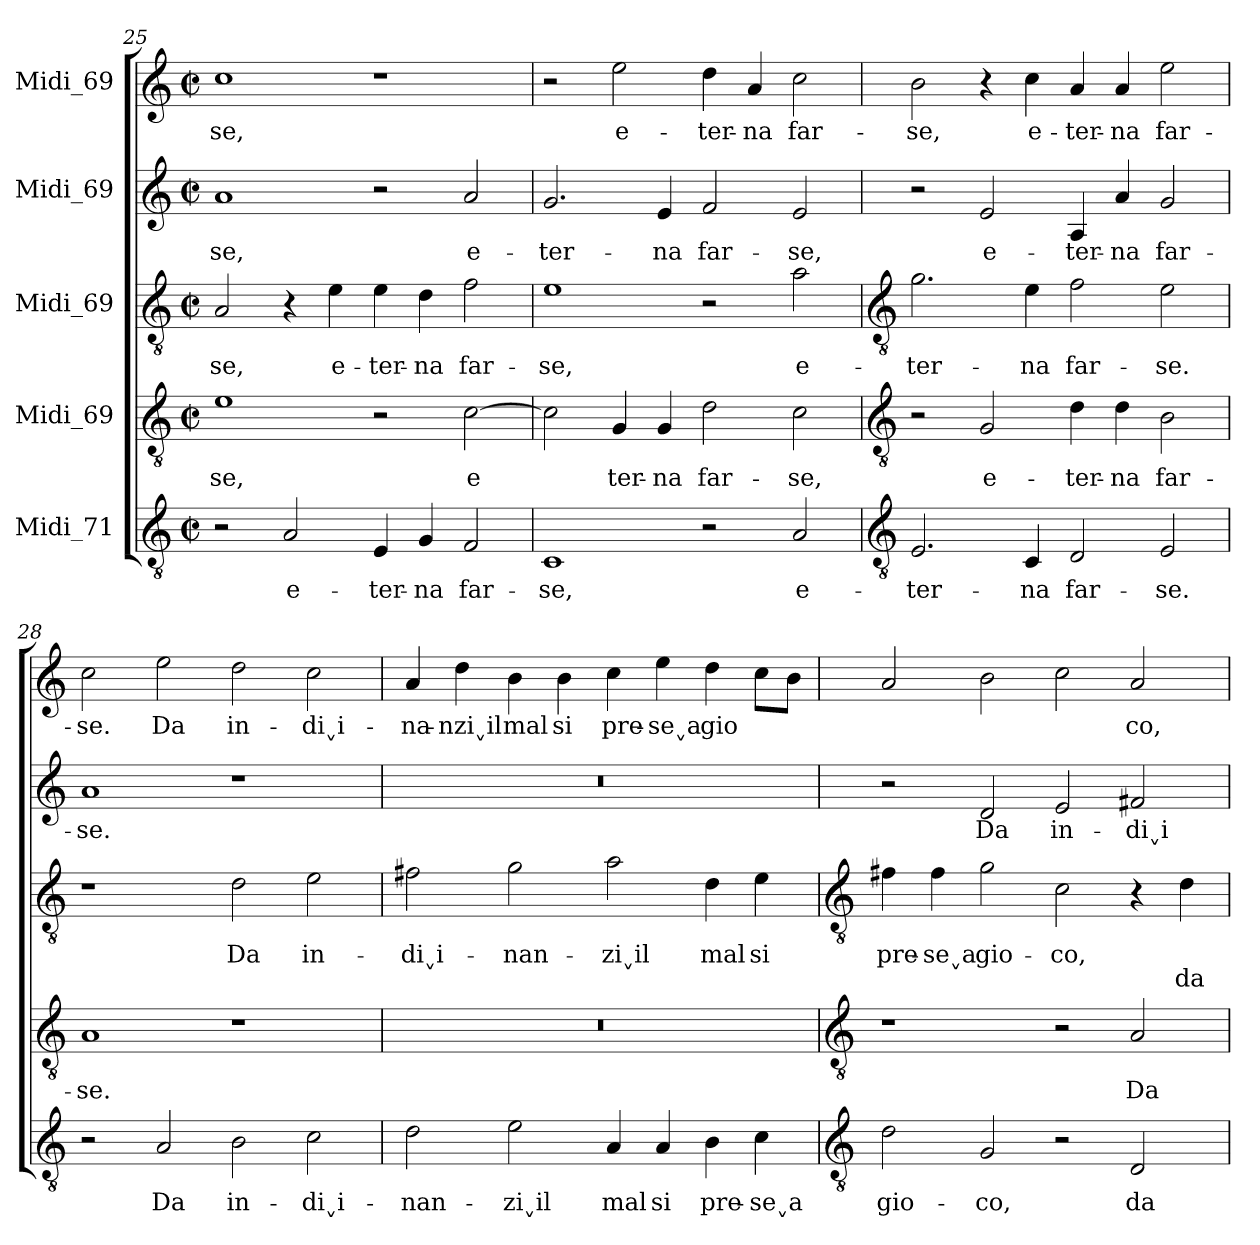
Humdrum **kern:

**kern	**text	**kern	**text	**kern	**text	**text	**kern	**text	**kern	**text
*part5	*part5	*part4	*part4	*part3	*part3	*part3	*part2	*part2	*part1	*part1
*staff5	*staff5	*staff4	*staff4	*staff3	*staff3	*staff3	*staff2	*staff2	*staff1	*staff1
*I"Midi_71	*	*I"Midi_69	*	*I"Midi_69	*	*	*I"Midi_69	*	*I"Midi_69	*
*clefGv2	*	*clefGv2	*	*clefGv2	*	*	*clefG2	*	*clefG2	*
*k[]	*	*k[]	*	*k[]	*	*	*k[]	*	*k[]	*
*C:	*	*C:	*	*C:	*	*	*C:	*	*C:	*
*M4/2	*	*M4/2	*	*M4/2	*	*	*M4/2	*	*M4/2	*
*met(c|)	*	*met(c|)	*	*met(c|)	*	*	*met(c|)	*	*met(c|)	*
=25	=25	=25	=25	=25	=25	=25	=25	=25	=25	=25
!	!	!	!LO:LY:b	!	!LO:LY:b	!	!	!LO:LY:b	!	!LO:LY:b
2r	.	1e	-se,	2A	-se,	.	1a	se,	1cc	-se,
!	!LO:LY:b	!	!	!	!	!	!	!	!	!
2A	e-	.	.	4r	.	.	.	.	.	.
!	!	!	!	!	!LO:LY:b	!	!	!	!	!
.	.	.	.	4e	e-	.	.	.	.	.
!	!LO:LY:b	!	!	!	!LO:LY:b	!	!	!	!	!
4E	-ter-	2r	.	4e	-ter-	.	2r	.	1r	.
!	!LO:LY:b	!	!	!	!LO:LY:b	!	!	!	!	!
4G	-na	.	.	4d	-na	.	.	.	.	.
!	!LO:LY:b	!	!LO:LY:b	!	!LO:LY:b	!	!	!LO:LY:b	!	!
2F	far-	[2c	e	2f	far-	.	2a	e-	.	.
=26	=26	=26	=26	=26	=26	=26	=26	=26	=26	=26
!	!LO:LY:b	!	!	!	!LO:LY:b	!	!	!LO:LY:b	!	!
1C	-se,	2c]	.	1e	-se,	.	2.g	-ter-	2r	.
!	!	!	!LO:LY:b	!	!	!	!	!	!	!LO:LY:b
.	.	4G	ter-	.	.	.	.	.	2ee	e-
!	!	!	!LO:LY:b	!	!	!	!	!LO:LY:b	!	!
.	.	4G	-na	.	.	.	4e	-na	.	.
!	!	!	!LO:LY:b	!	!	!	!	!LO:LY:b	!	!LO:LY:b
2r	.	2d	far-	2r	.	.	2f	far-	4dd	-ter-
!	!	!	!	!	!	!	!	!	!	!LO:LY:b
.	.	.	.	.	.	.	.	.	4a	-na
!	!LO:LY:b	!	!LO:LY:b	!	!LO:LY:b	!	!	!LO:LY:b	!	!LO:LY:b
2A	e-	2c	-se,	2a	e-	.	2e	-se,	2cc	far-
!!LO:LB:g=z
=27	=27	=27	=27	=27	=27	=27	=27	=27	=27	=27
*clefGv2	*	*clefGv2	*	*clefGv2	*	*	*	*	*	*
!	!LO:LY:b	!	!	!	!LO:LY:b	!	!	!	!	!LO:LY:b
2.E	-ter-	2r	.	2.g	-ter-	.	2r	.	2b	-se,
!	!	!	!LO:LY:b	!	!	!	!	!LO:LY:b	!	!
.	.	2G	e-	.	.	.	2e	e-	4r	.
!	!LO:LY:b	!	!	!	!LO:LY:b	!	!	!	!	!LO:LY:b
4C	-na	.	.	4e	-na	.	.	.	4cc	e-
!	!LO:LY:b	!	!LO:LY:b	!	!LO:LY:b	!	!	!LO:LY:b	!	!LO:LY:b
2D	far-	4d	-ter-	2f	far-	.	4A	-ter-	4a	-ter-
!	!	!	!LO:LY:b	!	!	!	!	!LO:LY:b	!	!LO:LY:b
.	.	4d	-na	.	.	.	4a	-na	4a	-na
!	!LO:LY:b	!	!LO:LY:b	!	!LO:LY:b	!	!	!LO:LY:b	!	!LO:LY:b
2E	-se.	2B	far-	2e	-se.	.	2g	far-	2ee	far-
=28	=28	=28	=28	=28	=28	=28	=28	=28	=28	=28
!	!	!	!LO:LY:b	!	!	!	!	!LO:LY:b	!	!LO:LY:b
2r	.	1A	-se.	1r	.	.	1a	-se.	2cc	-se.
!	!LO:LY:b	!	!	!	!	!	!	!	!	!LO:LY:b
2A	Da	.	.	.	.	.	.	.	2ee	Da
!	!LO:LY:b	!	!	!	!LO:LY:b	!	!	!	!	!LO:LY:b
2B	in-	1r	.	2d	Da	.	1r	.	2dd	in-
!	!LO:LY:b	!	!	!	!LO:LY:b	!	!	!	!	!LO:LY:b
2c	-diˬi-	.	.	2e	in-	.	.	.	2cc	-diˬi-
=29	=29	=29	=29	=29	=29	=29	=29	=29	=29	=29
!	!LO:LY:b	!	!	!	!LO:LY:b	!	!	!	!	!LO:LY:b
2d	-nan-	0r	.	2f#X	-diˬi-	.	0r	.	4a	-na-
!	!	!	!	!	!	!	!	!	!	!LO:LY:b
.	.	.	.	.	.	.	.	.	4dd	-nziˬil
!	!LO:LY:b	!	!	!	!LO:LY:b	!	!	!	!	!LO:LY:b
2e	-ziˬil	.	.	2g	-nan-	.	.	.	4b	mal
!	!	!	!	!	!	!	!	!	!	!LO:LY:b
.	.	.	.	.	.	.	.	.	4b	si
!	!LO:LY:b	!	!	!	!LO:LY:b	!	!	!	!	!LO:LY:b
4A	mal	.	.	2a	-ziˬil	.	.	.	4cc	pre-
!	!LO:LY:b	!	!	!	!	!	!	!	!	!LO:LY:b
4A	si	.	.	.	.	.	.	.	4ee	-seˬa
!	!LO:LY:b	!	!	!	!LO:LY:b	!	!	!	!	!LO:LY:b
4B	pre-	.	.	4d	mal	.	.	.	4dd	gio
!	!LO:LY:b	!	!	!	!LO:LY:b	!	!	!	!	!
4c	-seˬa	.	.	4e	si	.	.	.	8ccL	.
.	.	.	.	.	.	.	.	.	8bJ	.
!!LO:LB:g=z
=30	=30	=30	=30	=30	=30	=30	=30	=30	=30	=30
*clefGv2	*	*clefGv2	*	*clefGv2	*	*	*	*	*	*
!	!LO:LY:b	!	!	!	!LO:LY:b	!	!	!	!	!
2d	gio-	1r	.	4f#X	pre-	.	2r	.	2a	.
!	!	!	!	!	!LO:LY:b	!	!	!	!	!
.	.	.	.	4f#	-seˬa	.	.	.	.	.
!	!LO:LY:b	!	!	!	!LO:LY:b	!	!	!LO:LY:b	!	!
2G	-co,	.	.	2g	gio-	.	2d	Da	2b	.
!	!	!	!	!	!LO:LY:b	!	!	!LO:LY:b	!	!
2r	.	2r	.	2c	-co,	.	2e	in-	2cc	.
!	!LO:LY:b	!	!LO:LY:b	!	!	!	!	!LO:LY:b	!	!LO:LY:b
2D	da	2A	Da	4r	.	.	2f#X	-diˬi-	2a	co,
!	!	!	!	!	!	!LO:LY:b	!	!	!	!
.	.	.	.	4d	.	da	.	.	.	.
=	=	=	=	=	=	=	=	=	=	=
*-	*-	*-	*-	*-	*-	*-	*-	*-	*-	*-
